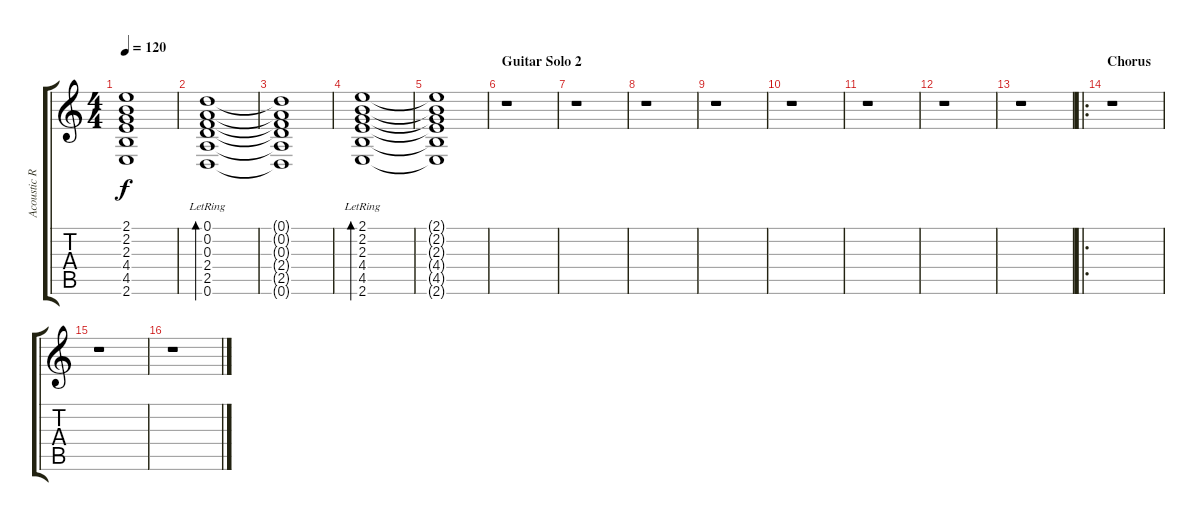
\track ("Acoustic Rhytm" "Acoustic R") {instrument acousticguitarsteel}
\staff {score tabs}
\tuning (D4 A3 F3 C3 G2 D2) {hide}
\ts (4 4)
\tempo 120
\clef g2
\ks c
(2.1{t} 2.2{t} 2.3{t} 4.4{t} 4.5{t} 2.6{t}).1{dy f} |
(0.1{lr} 0.2{lr} 0.3{lr} 2.4{lr} 2.5{lr} 0.6{lr}).1{bd 480} |
(0.1{t} 0.2{t} 0.3{t} 2.4{t} 2.5{t} 0.6{t}).1 |
(2.1{lr} 2.2{lr} 2.3{lr} 4.4{lr} 4.5{lr} 2.6{lr}).1{bd 480} |
(2.1{t} 2.2{t} 2.3{t} 4.4{t} 4.5{t} 2.6{t}).1 |
\section ("" "Guitar Solo 2")
r.1 |
r.1 |
r.1 |
r.1 |
r.1 |
r.1 |
r.1 |
r.1 |
\ro
\section ("" "Chorus")
r.1 |
r.1 |
r.1
